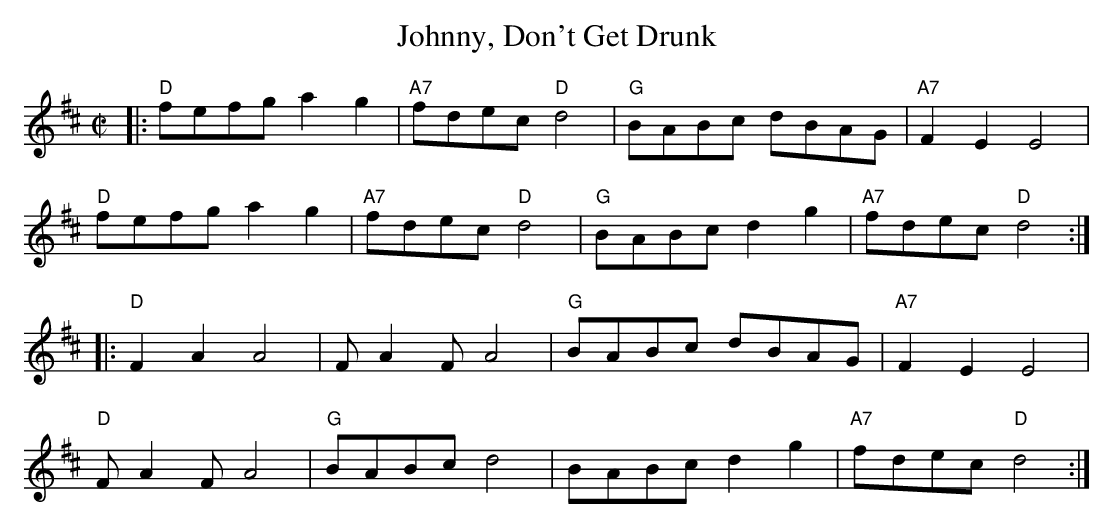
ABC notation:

X:1
T: Johnny, Don't Get Drunk
M: C|
K: D
|:\
"D"fefg a2g2 | "A7"fdec "D"d4 | "G"BABc dBAG | "A7"F2E2 E4 |
"D"fefg a2g2 | "A7"fdec "D"d4 | "G"BABc d2g2 | "A7"fdec "D"d4 :|
|:\
"D"F2A2 A4 | FA2F A4 | "G"BABc dBAG | "A7"F2E2 E4 |
"D"FA2F A4 | "G"BABc d4 | BABc d2g2 | "A7"fdec "D"d4 :|
